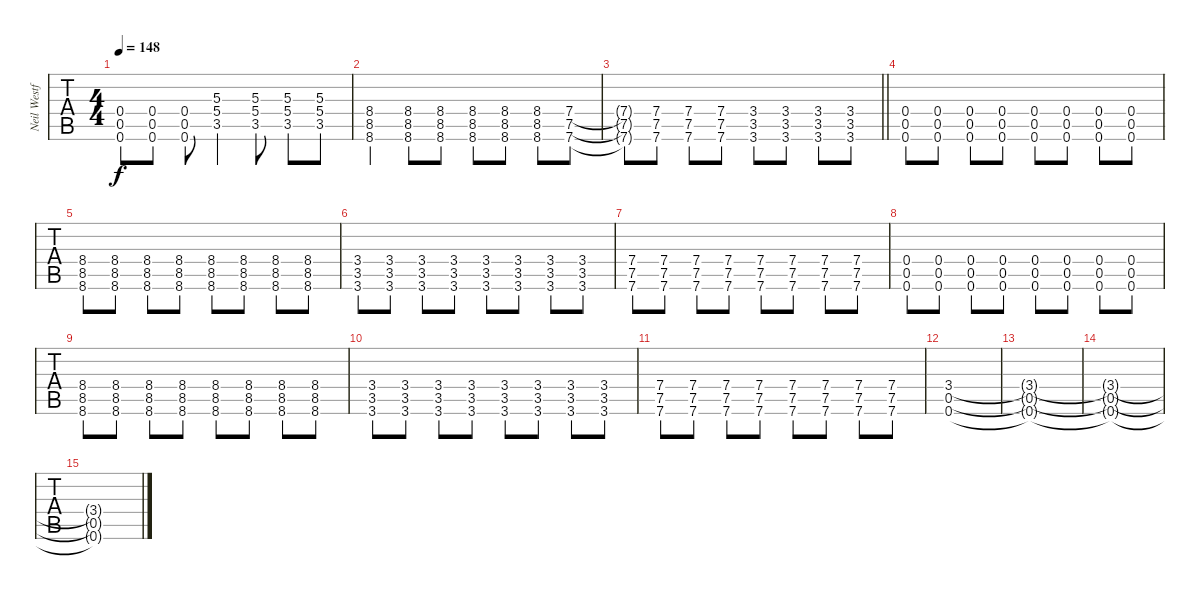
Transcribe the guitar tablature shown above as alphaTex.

\track ("Neil Westfall" "Neil Westf") {instrument distortionguitar}
\staff {tabs}
\tuning (Db4 Ab3 E3 B2 Gb2 B1) {hide}
\ts (4 4)
\tempo 148
\clef g2
\ks c
(0.4{t} 0.5{t} 0.6{t}).8{dy f} (0.4 0.5 0.6).8 (0.4 0.5 0.6).8 (5.3 5.4 3.5).4 (5.3 5.4 3.5).8 (5.3 5.4 3.5).8 (5.3 5.4 3.5).8 |
(8.4 8.5 8.6).4 (8.4 8.5 8.6).8 (8.4 8.5 8.6).8 (8.4 8.5 8.6).8 (8.4 8.5 8.6).8 (8.4 8.5 8.6).8 (7.4 7.5 7.6).8 |
\barLineRight lightlight
(7.4{t} 7.5{t} 7.6{t}).8 (7.4 7.5 7.6).8 (7.4 7.5 7.6).8 (7.4 7.5 7.6).8 (3.4 3.5 3.6).8 (3.4 3.5 3.6).8 (3.4 3.5 3.6).8 (3.4 3.5 3.6).8 |
\section ("" "")
(0.4 0.5 0.6).8 (0.4 0.5 0.6).8 (0.4 0.5 0.6).8 (0.4 0.5 0.6).8 (0.4 0.5 0.6).8 (0.4 0.5 0.6).8 (0.4 0.5 0.6).8 (0.4 0.5 0.6).8 |
(8.4 8.5 8.6).8 (8.4 8.5 8.6).8 (8.4 8.5 8.6).8 (8.4 8.5 8.6).8 (8.4 8.5 8.6).8 (8.4 8.5 8.6).8 (8.4 8.5 8.6).8 (8.4 8.5 8.6).8 |
(3.4 3.5 3.6).8 (3.4 3.5 3.6).8 (3.4 3.5 3.6).8 (3.4 3.5 3.6).8 (3.4 3.5 3.6).8 (3.4 3.5 3.6).8 (3.4 3.5 3.6).8 (3.4 3.5 3.6).8 |
(7.4 7.5 7.6).8 (7.4 7.5 7.6).8 (7.4 7.5 7.6).8 (7.4 7.5 7.6).8 (7.4 7.5 7.6).8 (7.4 7.5 7.6).8 (7.4 7.5 7.6).8 (7.4 7.5 7.6).8 |
(0.4 0.5 0.6).8 (0.4 0.5 0.6).8 (0.4 0.5 0.6).8 (0.4 0.5 0.6).8 (0.4 0.5 0.6).8 (0.4 0.5 0.6).8 (0.4 0.5 0.6).8 (0.4 0.5 0.6).8 |
(8.4 8.5 8.6).8 (8.4 8.5 8.6).8 (8.4 8.5 8.6).8 (8.4 8.5 8.6).8 (8.4 8.5 8.6).8 (8.4 8.5 8.6).8 (8.4 8.5 8.6).8 (8.4 8.5 8.6).8 |
(3.4 3.5 3.6).8 (3.4 3.5 3.6).8 (3.4 3.5 3.6).8 (3.4 3.5 3.6).8 (3.4 3.5 3.6).8 (3.4 3.5 3.6).8 (3.4 3.5 3.6).8 (3.4 3.5 3.6).8 |
(7.4 7.5 7.6).8 (7.4 7.5 7.6).8 (7.4 7.5 7.6).8 (7.4 7.5 7.6).8 (7.4 7.5 7.6).8 (7.4 7.5 7.6).8 (7.4 7.5 7.6).8 (7.4 7.5 7.6).8 |
(3.4 0.5 0.6).1 |
(3.4{t} 0.5{t} 0.6{t}).1 |
(3.4{t} 0.5{t} 0.6{t}).1 |
(3.4{t} 0.5{t} 0.6{t}).1
